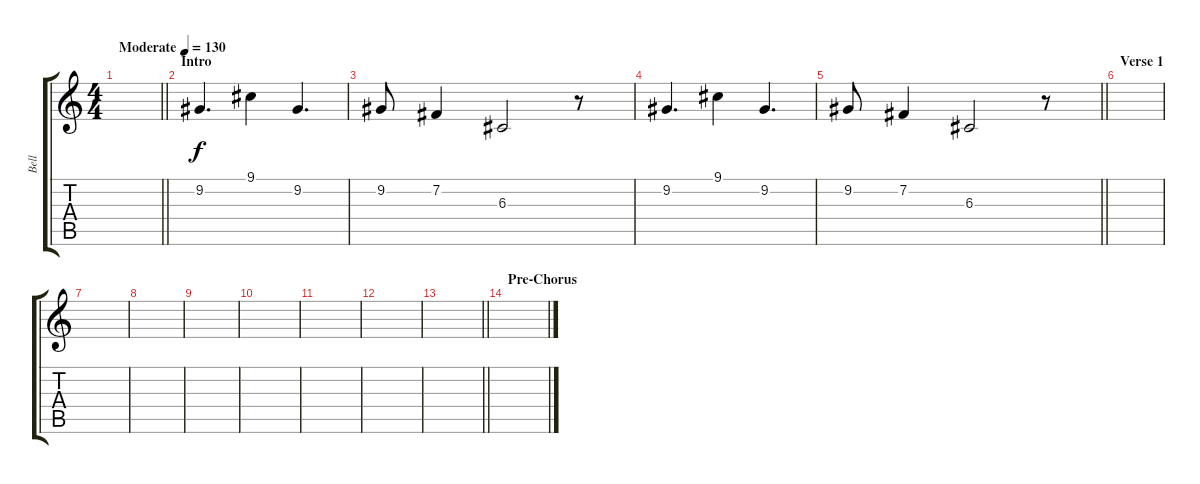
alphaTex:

\track ("Bell" "Bell") {instrument glockenspiel}
\staff {score tabs}
\tuning (E4 B3 G3 D3 A2 E2) {hide}
\ts (4 4)
\tempo (130 "Moderate")
\clef g2
\barLineRight lightlight
\ks c
|
\section ("" "Intro")
9.2.4{d} 9.1.4 9.2.4{d} |
9.2.8 7.2.4 6.3.2 r.8 |
9.2.4{d} 9.1.4 9.2.4{d} |
\barLineRight lightlight
9.2.8 7.2.4 6.3.2 r.8 |
\section ("" "Verse 1")
|
|
|
|
|
|
|
\barLineRight lightlight
|
\section ("" "Pre-Chorus")
